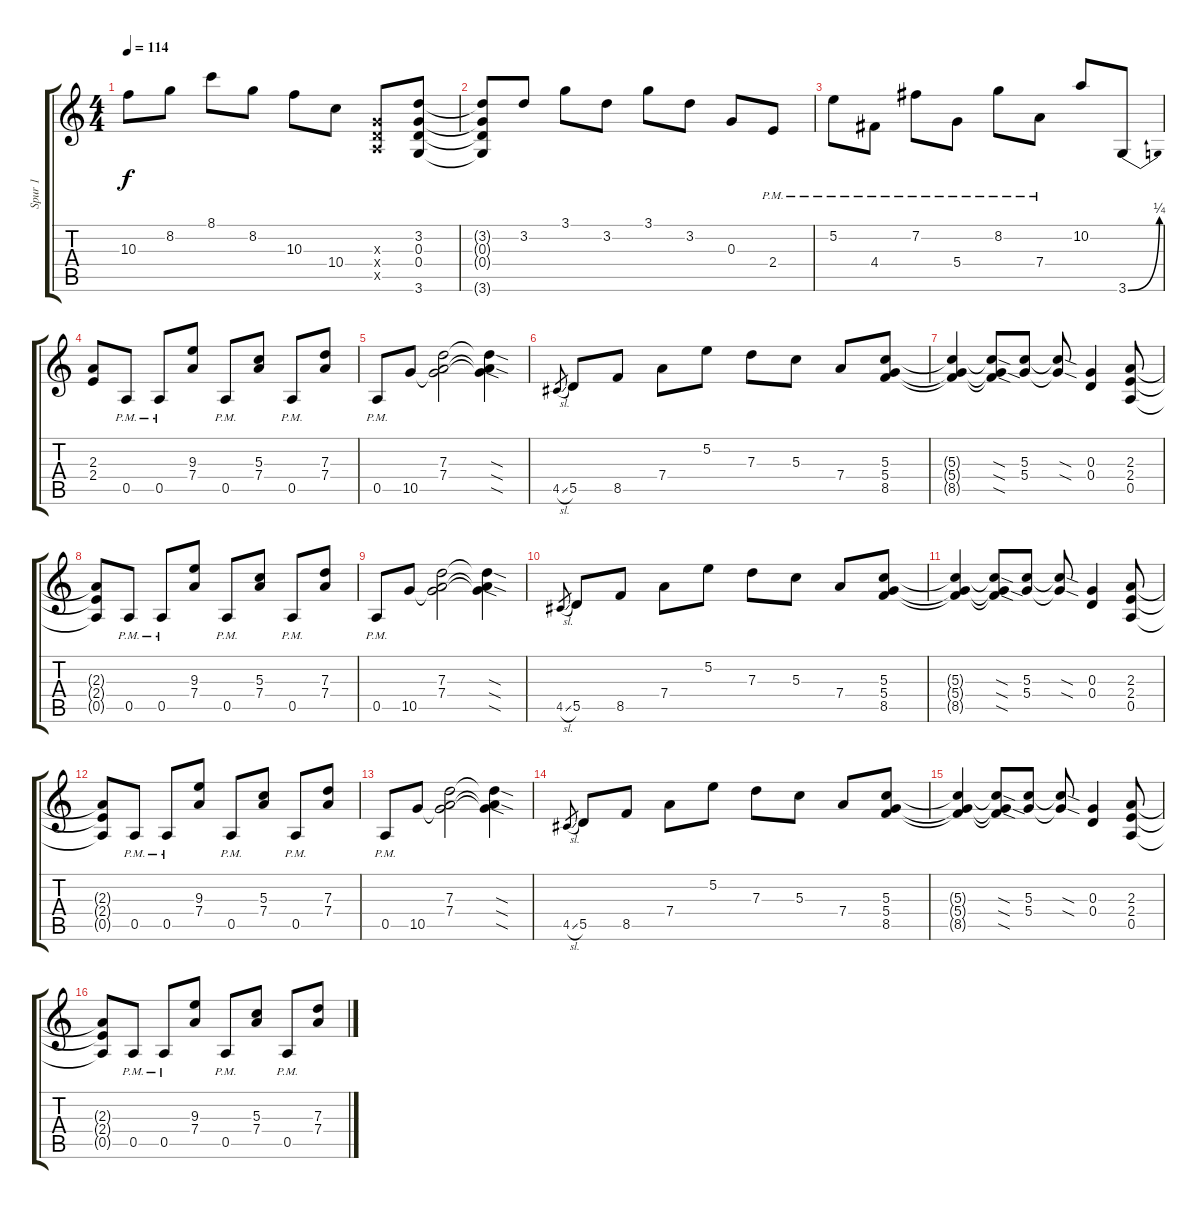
\track ("Spur 1" "Spur 1") {instrument overdrivenguitar}
\staff {score tabs}
\tuning (E4 B3 G3 D3 A2 E2) {hide}
\ts (4 4)
\tempo 114
\clef g2
\ks c
10.3.8{dy f} 8.2.8 8.1.8 8.2.8 10.3.8 10.4.8 (0.3{x} 0.4{x} 0.5{x}).8 (3.2 0.3 0.4 3.6).8 |
(3.2{t} 0.3{t} 0.4{t} 3.6{t}).8 3.2.8 3.1.8 3.2.8 3.1.8 3.2.8 0.3.8 2.4{pm}.8 |
5.2{pm}.8 4.4{pm}.8 7.2{pm}.8 5.4{pm}.8 8.2{pm}.8 7.4{pm}.8 10.2.8 3.6{be (bend 0 0 60 1)}.8 |
(2.3 2.4).8 0.5{pm}.8 0.5{pm}.8 (9.3 7.4).8 0.5{pm}.8 (5.3 7.4).8 0.5{pm}.8 (7.3 7.4).8 |
0.5{pm}.8 10.5.8 (7.3 7.4 10.5{t}).2 (7.3{sod t} 7.4{sod t} 10.5{sod t}).4 |
4.5{sl}.8{gr} 5.5.8 8.5.8 7.4.8 5.2.8 7.3.8 5.3.8 7.4.8 (5.3 5.4 8.5).8 |
(5.3{t} 5.4{t} 8.5{t}).4 (5.3{sod t} 5.4{sod t} 8.5{sod t}).8 (5.3 5.4).8 (5.3{sod t} 5.4{sod t}).8 (0.3 0.4).4 (2.3 2.4 0.5).8 |
(2.3{t} 2.4{t} 0.5{t}).8 0.5{pm}.8 0.5{pm}.8 (9.3 7.4).8 0.5{pm}.8 (5.3 7.4).8 0.5{pm}.8 (7.3 7.4).8 |
0.5{pm}.8 10.5.8 (7.3 7.4 10.5{t}).2 (7.3{sod t} 7.4{sod t} 10.5{sod t}).4 |
4.5{sl}.8{gr} 5.5.8 8.5.8 7.4.8 5.2.8 7.3.8 5.3.8 7.4.8 (5.3 5.4 8.5).8 |
(5.3{t} 5.4{t} 8.5{t}).4 (5.3{sod t} 5.4{sod t} 8.5{sod t}).8 (5.3 5.4).8 (5.3{sod t} 5.4{sod t}).8 (0.3 0.4).4 (2.3 2.4 0.5).8 |
(2.3{t} 2.4{t} 0.5{t}).8 0.5{pm}.8 0.5{pm}.8 (9.3 7.4).8 0.5{pm}.8 (5.3 7.4).8 0.5{pm}.8 (7.3 7.4).8 |
0.5{pm}.8 10.5.8 (7.3 7.4 10.5{t}).2 (7.3{sod t} 7.4{sod t} 10.5{sod t}).4 |
4.5{sl}.8{gr} 5.5.8 8.5.8 7.4.8 5.2.8 7.3.8 5.3.8 7.4.8 (5.3 5.4 8.5).8 |
(5.3{t} 5.4{t} 8.5{t}).4 (5.3{sod t} 5.4{sod t} 8.5{sod t}).8 (5.3 5.4).8 (5.3{sod t} 5.4{sod t}).8 (0.3 0.4).4 (2.3 2.4 0.5).8 |
(2.3{t} 2.4{t} 0.5{t}).8 0.5{pm}.8 0.5{pm}.8 (9.3 7.4).8 0.5{pm}.8 (5.3 7.4).8 0.5{pm}.8 (7.3 7.4).8
